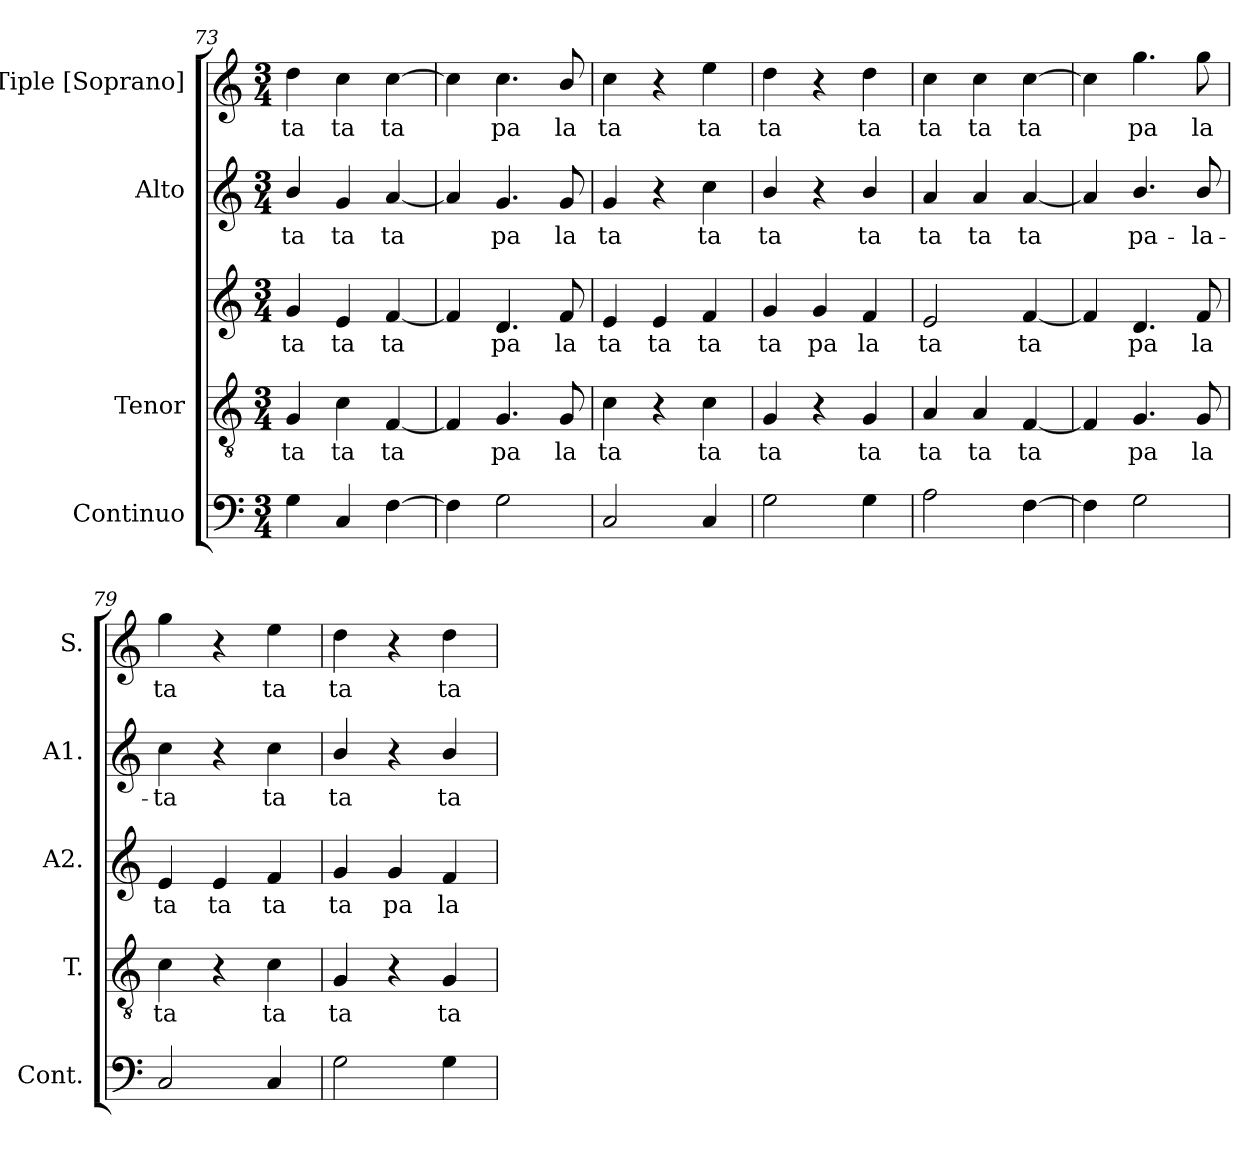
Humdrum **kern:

**kern	**kern	**text	**kern	**text	**kern	**text	**kern	**text
*part5	*part4	*part4	*part3	*part3	*part2	*part2	*part1	*part1
*staff5	*staff4	*staff4	*staff3	*staff3	*staff2	*staff2	*staff1	*staff1
*I"Continuo	*I"Tenor	*	*I""Tenor"  [Alto 2]	*	*I"Alto	*	*I"Tiple [Soprano]	*
*I'Cont.	*I'T.	*	*I'A2.	*	*I'A1.	*	*I'S.	*
*clefF4	*clefGv2	*	*clefG2	*	*clefG2	*	*clefG2	*
*	*ITrd7c12	*	*	*	*	*	*	*
*k[]	*k[]	*	*k[]	*	*k[]	*	*k[]	*
*C:	*C:	*	*C:	*	*C:	*	*C:	*
*M3/4	*M3/4	*	*M3/4	*	*M3/4	*	*M3/4	*
=73	=73	=73	=73	=73	=73	=73	=73	=73
!	!	!LO:LY:b:color=#000000	!	!	!	!	!	!
!	!	!	!	!LO:LY:b:color=#000000	!	!	!	!
!	!	!	!	!	!	!LO:LY:b:color=#000000	!	!
!	!	!	!	!	!	!	!	!LO:LY:b:color=#000000
4Gi\	4GGi/	ta	4gi/	ta	4bi/	ta	4ddi\	ta
!	!	!LO:LY:b:color=#000000	!	!	!	!	!	!
!	!	!	!	!LO:LY:b:color=#000000	!	!	!	!
!	!	!	!	!	!	!LO:LY:b:color=#000000	!	!
!	!	!	!	!	!	!	!	!LO:LY:b:color=#000000
4Ci/	4Ci\	ta	4ei/	ta	4gi/	ta	4cci\	ta
!	!	!LO:LY:b:color=#000000	!	!	!	!	!	!
!	!	!	!	!LO:LY:b:color=#000000	!	!	!	!
!	!	!	!	!	!	!LO:LY:b:color=#000000	!	!
!	!	!	!	!	!	!	!	!LO:LY:b:color=#000000
[4Fi\	[4FFi/	ta	[4fi/	ta	[4ai/	ta	[4cci\	ta
=74	=74	=74	=74	=74	=74	=74	=74	=74
4Fi\]	4FFi/]	.	4fi/]	.	4ai/]	.	4cci\]	.
!	!	!LO:LY:b:color=#000000	!	!	!	!	!	!
!	!	!	!	!LO:LY:b:color=#000000	!	!	!	!
!	!	!	!	!	!	!LO:LY:b:color=#000000	!	!
!	!	!	!	!	!	!	!	!LO:LY:b:color=#000000
2Gi\	4.GGi/	pa	4.di/	pa	4.gi/	pa	4.cci\	pa
!	!	!LO:LY:b:color=#000000	!	!	!	!	!	!
!	!	!	!	!LO:LY:b:color=#000000	!	!	!	!
!	!	!	!	!	!	!LO:LY:b:color=#000000	!	!
!	!	!	!	!	!	!	!	!LO:LY:b:color=#000000
.	8GGi/	la	8fi/	la	8gi/	la	8bi/	la
=75	=75	=75	=75	=75	=75	=75	=75	=75
!	!	!LO:LY:b:color=#000000	!	!	!	!	!	!
!	!	!	!	!LO:LY:b:color=#000000	!	!	!	!
!	!	!	!	!	!	!LO:LY:b:color=#000000	!	!
!	!	!	!	!	!	!	!	!LO:LY:b:color=#000000
2Ci/	4Ci\	ta	4ei/	ta	4gi/	ta	4cci\	ta
!	!	!	!	!LO:LY:b:color=#000000	!	!	!	!
.	4r	.	4ei/	ta	4r	.	4r	.
!	!	!LO:LY:b:color=#000000	!	!	!	!	!	!
!	!	!	!	!LO:LY:b:color=#000000	!	!	!	!
!	!	!	!	!	!	!LO:LY:b:color=#000000	!	!
!	!	!	!	!	!	!	!	!LO:LY:b:color=#000000
4Ci/	4Ci\	ta	4fi/	ta	4cci\	ta	4eei\	ta
=76	=76	=76	=76	=76	=76	=76	=76	=76
!	!	!LO:LY:b:color=#000000	!	!	!	!	!	!
!	!	!	!	!LO:LY:b:color=#000000	!	!	!	!
!	!	!	!	!	!	!LO:LY:b:color=#000000	!	!
!	!	!	!	!	!	!	!	!LO:LY:b:color=#000000
2Gi\	4GGi/	ta	4gi/	ta	4bi/	ta	4ddi\	ta
!	!	!	!	!LO:LY:b:color=#000000	!	!	!	!
.	4r	.	4gi/	pa	4r	.	4r	.
!	!	!LO:LY:b:color=#000000	!	!	!	!	!	!
!	!	!	!	!LO:LY:b:color=#000000	!	!	!	!
!	!	!	!	!	!	!LO:LY:b:color=#000000	!	!
!	!	!	!	!	!	!	!	!LO:LY:b:color=#000000
4Gi\	4GGi/	ta	4fi/	la	4bi/	ta	4ddi\	ta
!!LO:LB:g=z
=77	=77	=77	=77	=77	=77	=77	=77	=77
!	!	!LO:LY:b:color=#000000	!	!	!	!	!	!
!	!	!	!	!LO:LY:b:color=#000000	!	!	!	!
!	!	!	!	!	!	!LO:LY:b:color=#000000	!	!
!	!	!	!	!	!	!	!	!LO:LY:b:color=#000000
2Ai\	4AAi/	ta	2ei/	ta	4ai/	ta	4cci\	ta
!	!	!LO:LY:b:color=#000000	!	!	!	!	!	!
!	!	!	!	!	!	!LO:LY:b:color=#000000	!	!
!	!	!	!	!	!	!	!	!LO:LY:b:color=#000000
.	4AAi/	ta	.	.	4ai/	ta	4cci\	ta
!	!	!LO:LY:b:color=#000000	!	!	!	!	!	!
!	!	!	!	!LO:LY:b:color=#000000	!	!	!	!
!	!	!	!	!	!	!LO:LY:b:color=#000000	!	!
!	!	!	!	!	!	!	!	!LO:LY:b:color=#000000
[4Fi\	[4FFi/	ta	[4fi/	ta	[4ai/	ta	[4cci\	ta
=78	=78	=78	=78	=78	=78	=78	=78	=78
4Fi\]	4FFi/]	.	4fi/]	.	4ai/]	.	4cci\]	.
!	!	!LO:LY:b:color=#000000	!	!	!	!	!	!
!	!	!	!	!LO:LY:b:color=#000000	!	!	!	!
!	!	!	!	!	!	!LO:LY:b:color=#000000	!	!
!	!	!	!	!	!	!	!	!LO:LY:b:color=#000000
2Gi\	4.GGi/	pa	4.di/	pa	4.bi/	pa-	4.ggi\	pa
!	!	!LO:LY:b:color=#000000	!	!	!	!	!	!
!	!	!	!	!LO:LY:b:color=#000000	!	!	!	!
!	!	!	!	!	!	!LO:LY:b:color=#000000	!	!
!	!	!	!	!	!	!	!	!LO:LY:b:color=#000000
.	8GGi/	la	8fi/	la	8bi/	-la-	8ggi\	la
=79	=79	=79	=79	=79	=79	=79	=79	=79
!	!	!LO:LY:b:color=#000000	!	!	!	!	!	!
!	!	!	!	!LO:LY:b:color=#000000	!	!	!	!
!	!	!	!	!	!	!LO:LY:b:color=#000000	!	!
!	!	!	!	!	!	!	!	!LO:LY:b:color=#000000
2Ci/	4Ci\	ta	4ei/	ta	4cci\	-ta	4ggi\	ta
!	!	!	!	!LO:LY:b:color=#000000	!	!	!	!
.	4r	.	4ei/	ta	4r	.	4r	.
!	!	!LO:LY:b:color=#000000	!	!	!	!	!	!
!	!	!	!	!LO:LY:b:color=#000000	!	!	!	!
!	!	!	!	!	!	!LO:LY:b:color=#000000	!	!
!	!	!	!	!	!	!	!	!LO:LY:b:color=#000000
4Ci/	4Ci\	ta	4fi/	ta	4cci\	ta	4eei\	ta
=80	=80	=80	=80	=80	=80	=80	=80	=80
!	!	!LO:LY:b:color=#000000	!	!	!	!	!	!
!	!	!	!	!LO:LY:b:color=#000000	!	!	!	!
!	!	!	!	!	!	!LO:LY:b:color=#000000	!	!
!	!	!	!	!	!	!	!	!LO:LY:b:color=#000000
2Gi\	4GGi/	ta	4gi/	ta	4bi/	ta	4ddi\	ta
!	!	!	!	!LO:LY:b:color=#000000	!	!	!	!
.	4r	.	4gi/	pa	4r	.	4r	.
!	!	!LO:LY:b:color=#000000	!	!	!	!	!	!
!	!	!	!	!LO:LY:b:color=#000000	!	!	!	!
!	!	!	!	!	!	!LO:LY:b:color=#000000	!	!
!	!	!	!	!	!	!	!	!LO:LY:b:color=#000000
4Gi\	4GGi/	ta	4fi/	la	4bi/	ta	4ddi\	ta
=	=	=	=	=	=	=	=	=
*-	*-	*-	*-	*-	*-	*-	*-	*-
